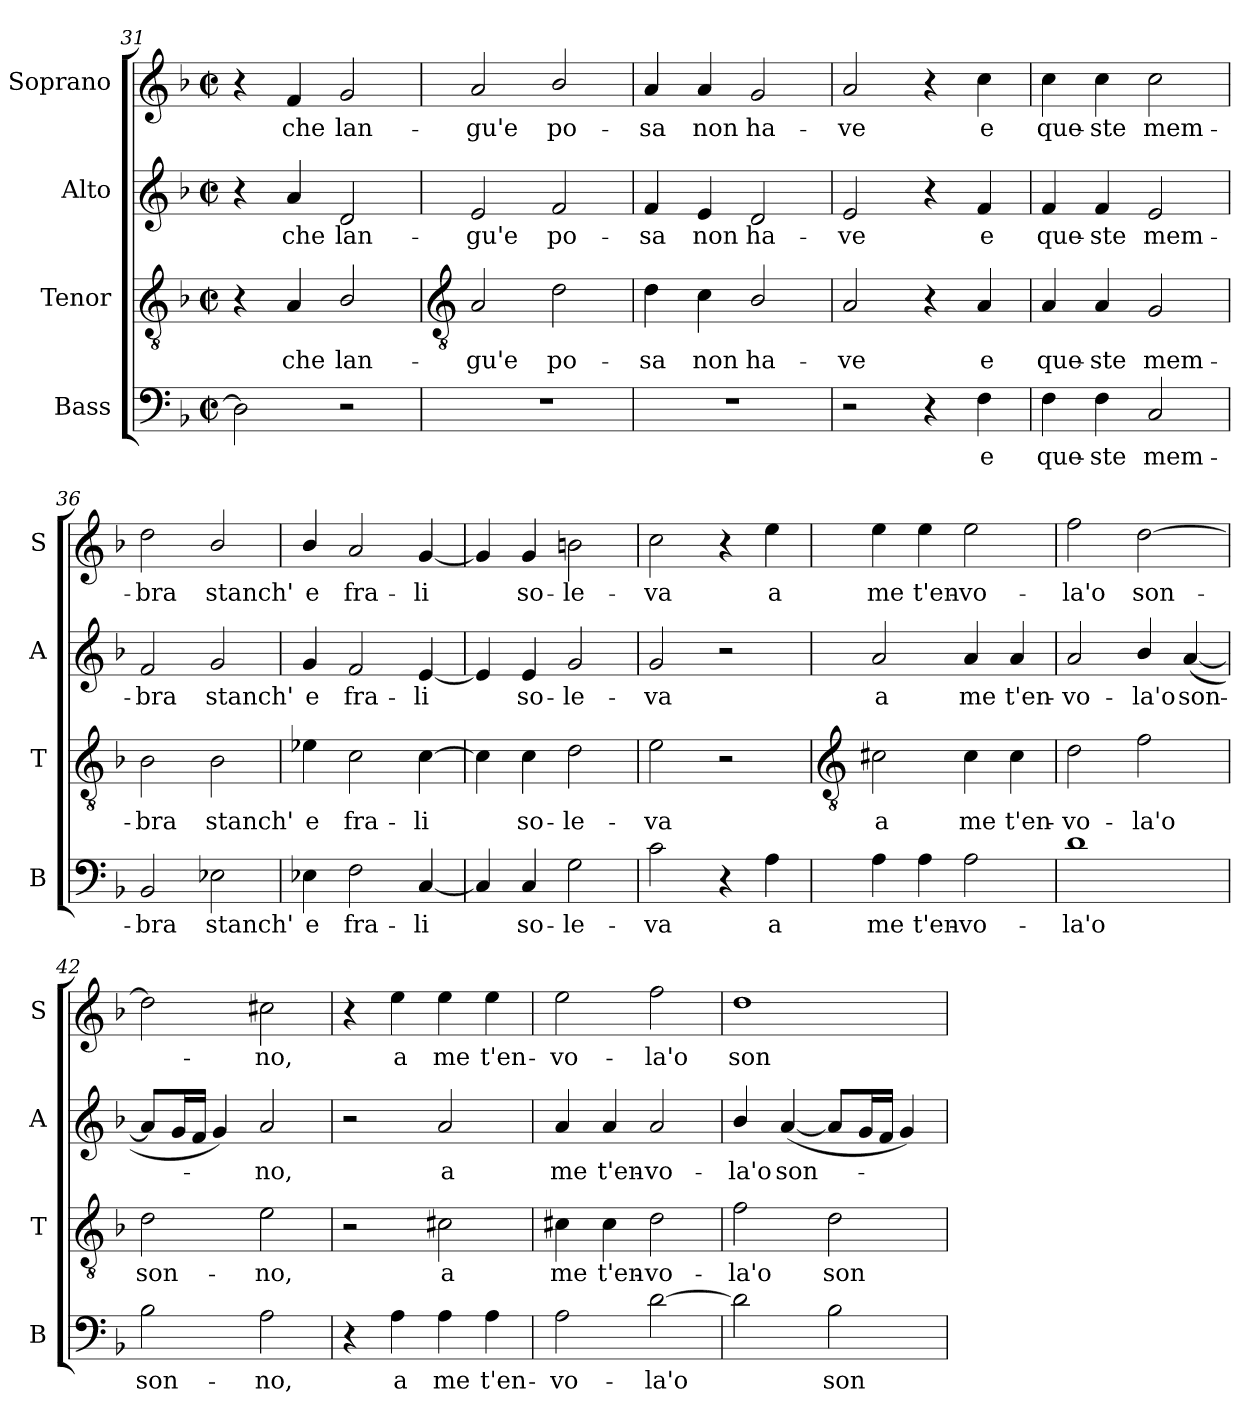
**kern	**text	**kern	**text	**kern	**text	**kern	**text
*part4	*part4	*part3	*part3	*part2	*part2	*part1	*part1
*staff4	*staff4	*staff3	*staff3	*staff2	*staff2	*staff1	*staff1
*I"Bass	*	*I"Tenor	*	*I"Alto	*	*I"Soprano	*
*I'B	*	*I'T	*	*I'A	*	*I'S	*
*clefF4	*	*clefGv2	*	*clefG2	*	*clefG2	*
*k[b-]	*	*k[b-]	*	*k[b-]	*	*k[b-]	*
*F:	*	*F:	*	*F:	*	*F:	*
*M2/2	*	*M2/2	*	*M2/2	*	*M2/2	*
*met(c|)	*	*met(c|)	*	*met(c|)	*	*met(c|)	*
=31	=31	=31	=31	=31	=31	=31	=31
2D]	.	4r	.	4r	.	4r	.
!	!	!	!LO:LY:b	!	!LO:LY:b	!	!LO:LY:b
.	.	4A	che	4a	che	4f	che
!	!	!	!LO:LY:b	!	!LO:LY:b	!	!LO:LY:b
2r	.	2B-/	lan-	2d	lan-	2g	lan-
!!LO:LB:g=z
=32	=32	=32	=32	=32	=32	=32	=32
*	*	*clefGv2	*	*	*	*	*
!	!	!	!LO:LY:b	!	!LO:LY:b	!	!LO:LY:b
1r	.	2A	-gu'e	2e	-gu'e	2a	-gu'e
!	!	!	!LO:LY:b	!	!LO:LY:b	!	!LO:LY:b
.	.	2d	po-	2f	po-	2b-/	po-
=33	=33	=33	=33	=33	=33	=33	=33
!	!	!	!LO:LY:b	!	!LO:LY:b	!	!LO:LY:b
1r	.	4d	-sa	4f	-sa	4a	-sa
!	!	!	!LO:LY:b	!	!LO:LY:b	!	!LO:LY:b
.	.	4c	non	4e	non	4a	non
!	!	!	!LO:LY:b	!	!LO:LY:b	!	!LO:LY:b
.	.	2B-/	ha-	2d	ha-	2g	ha-
=34	=34	=34	=34	=34	=34	=34	=34
!	!	!	!LO:LY:b	!	!LO:LY:b	!	!LO:LY:b
2r	.	2A	-ve	2e	-ve	2a	-ve
4r	.	4r	.	4r	.	4r	.
!	!LO:LY:b	!	!LO:LY:b	!	!LO:LY:b	!	!LO:LY:b
4F	e	4A	e	4f	e	4cc	e
=35	=35	=35	=35	=35	=35	=35	=35
!	!LO:LY:b	!	!LO:LY:b	!	!LO:LY:b	!	!LO:LY:b
4F	que-	4A	que-	4f	que-	4cc	que-
!	!LO:LY:b	!	!LO:LY:b	!	!LO:LY:b	!	!LO:LY:b
4F	-ste	4A	-ste	4f	-ste	4cc	-ste
!	!LO:LY:b	!	!LO:LY:b	!	!LO:LY:b	!	!LO:LY:b
2C	mem-	2G	mem-	2e	mem-	2cc	mem-
=36	=36	=36	=36	=36	=36	=36	=36
!	!LO:LY:b	!	!LO:LY:b	!	!LO:LY:b	!	!LO:LY:b
2BB-	-bra	2B-	-bra	2f	-bra	2dd	-bra
!	!LO:LY:b	!	!LO:LY:b	!	!LO:LY:b	!	!LO:LY:b
2E-X	stanch'	2B-	stanch'	2g	stanch'	2b-/	stanch'
=37	=37	=37	=37	=37	=37	=37	=37
!	!LO:LY:b	!	!LO:LY:b	!	!LO:LY:b	!	!LO:LY:b
4E-X	e	4e-X	e	4g	e	4b-/	e
!	!LO:LY:b	!	!LO:LY:b	!	!LO:LY:b	!	!LO:LY:b
2F	fra-	2c	fra-	2f	fra-	2a	fra-
!	!LO:LY:b	!	!LO:LY:b	!	!LO:LY:b	!	!LO:LY:b
[4C	-li	[4c	-li	[4e	-li	[4g	-li
=38	=38	=38	=38	=38	=38	=38	=38
4C]	.	4c]	.	4e]	.	4g]	.
!	!LO:LY:b	!	!LO:LY:b	!	!LO:LY:b	!	!LO:LY:b
4C	so-	4c	so-	4e	so-	4g	so-
!	!LO:LY:b	!	!LO:LY:b	!	!LO:LY:b	!	!LO:LY:b
2G	-le-	2d	-le-	2g	-le-	2bn	-le-
=39	=39	=39	=39	=39	=39	=39	=39
!	!LO:LY:b	!	!LO:LY:b	!	!LO:LY:b	!	!LO:LY:b
2c	-va	2e	-va	2g	-va	2cc	-va
4r	.	2r	.	2r	.	4r	.
!	!LO:LY:b	!	!	!	!	!	!LO:LY:b
4A	a	.	.	.	.	4ee	a
!!LO:LB:g=z
=40	=40	=40	=40	=40	=40	=40	=40
*	*	*clefGv2	*	*	*	*	*
!	!LO:LY:b	!	!LO:LY:b	!	!LO:LY:b	!	!LO:LY:b
4A	me	2c#X	a	2a	a	4ee	me
!	!LO:LY:b	!	!	!	!	!	!LO:LY:b
4A	t'en-	.	.	.	.	4ee	t'en-
!	!LO:LY:b	!	!LO:LY:b	!	!LO:LY:b	!	!LO:LY:b
2A	-vo-	4c#	me	4a	me	2ee	-vo-
!	!	!	!LO:LY:b	!	!LO:LY:b	!	!
.	.	4c#	t'en-	4a	t'en-	.	.
=41	=41	=41	=41	=41	=41	=41	=41
!	!LO:LY:b	!	!LO:LY:b	!	!LO:LY:b	!	!LO:LY:b
1d	-la'o	2d	-vo-	2a	-vo-	2ff	-la'o
!	!	!	!LO:LY:b	!	!LO:LY:b	!	!LO:LY:b
.	.	2f	-la'o	4b-/	-la'o	[2dd	son-
!	!	!	!	!	!LO:LY:b	!	!
.	.	.	.	(<[4a	son-	.	.
=42	=42	=42	=42	=42	=42	=42	=42
!	!LO:LY:b	!	!LO:LY:b	!	!	!	!
2B-	son-	2d	son-	8aL]	.	2dd]	.
.	.	.	.	16gL	.	.	.
.	.	.	.	16fJJ	.	.	.
.	.	.	.	4g)	.	.	.
!	!LO:LY:b	!	!LO:LY:b	!	!LO:LY:b	!	!LO:LY:b
2A	-no,	2e	-no,	2a	no,	2cc#X	no,
=43	=43	=43	=43	=43	=43	=43	=43
4r	.	2r	.	2r	.	4r	.
!	!LO:LY:b	!	!	!	!	!	!LO:LY:b
4A	a	.	.	.	.	4ee	a
!	!LO:LY:b	!	!LO:LY:b	!	!LO:LY:b	!	!LO:LY:b
4A	me	2c#X	a	2a	a	4ee	me
!	!LO:LY:b	!	!	!	!	!	!LO:LY:b
4A	t'en-	.	.	.	.	4ee	t'en-
=44	=44	=44	=44	=44	=44	=44	=44
!	!LO:LY:b	!	!LO:LY:b	!	!LO:LY:b	!	!LO:LY:b
2A	-vo-	4c#X	me	4a	me	2ee	-vo-
!	!	!	!LO:LY:b	!	!LO:LY:b	!	!
.	.	4c#	t'en-	4a	t'en-	.	.
!	!LO:LY:b	!	!LO:LY:b	!	!LO:LY:b	!	!LO:LY:b
[2d	-la'o	2d	-vo-	2a	-vo-	2ff	-la'o
=45	=45	=45	=45	=45	=45	=45	=45
!	!	!	!LO:LY:b	!	!LO:LY:b	!	!LO:LY:b
2d]	.	2f	-la'o	4b-/	-la'o	1dd	son-
!	!	!	!	!	!LO:LY:b	!	!
.	.	.	.	(<[4a	son-	.	.
!	!LO:LY:b	!	!LO:LY:b	!	!	!	!
2B-	son-	2d	son-	8aL]	.	.	.
.	.	.	.	16gL	.	.	.
.	.	.	.	16fJJ	.	.	.
.	.	.	.	4g)	.	.	.
=	=	=	=	=	=	=	=
*-	*-	*-	*-	*-	*-	*-	*-
